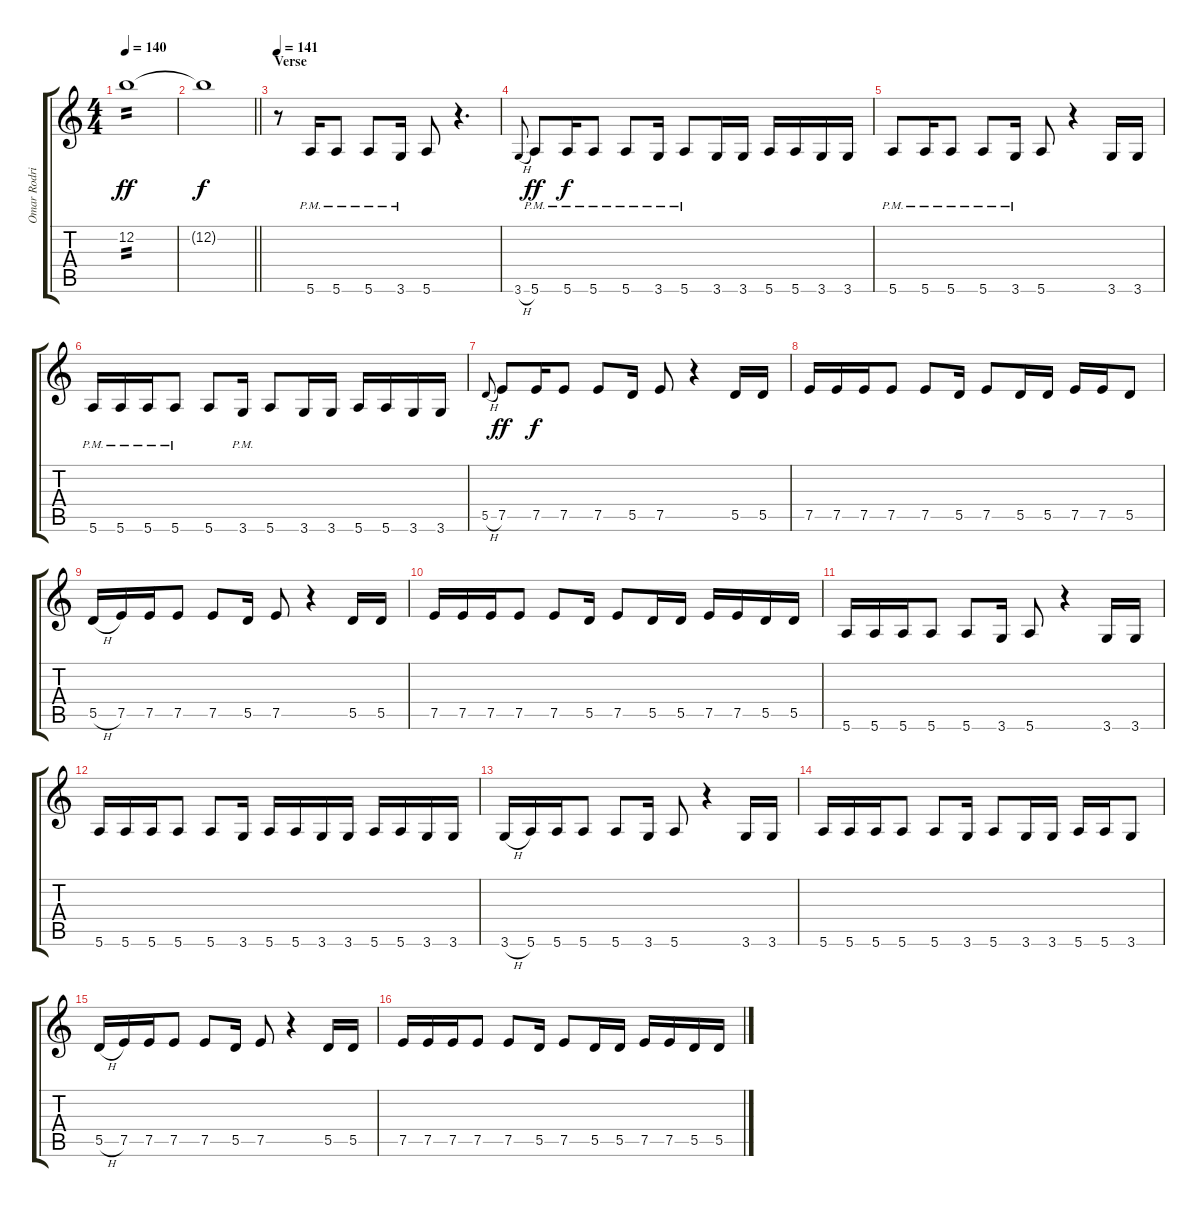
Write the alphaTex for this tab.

\track ("Omar Rodriguez-Lopez - Guitar 1" "Omar Rodri") {instrument distortionguitar}
\staff {score tabs}
\tuning (E4 B3 G3 D3 A2 E2) {hide}
\ts (4 4)
\tempo 140
\clef g2
\ks c
12.2.1{tp 2 dy ff} |
\barLineRight lightlight
12.2{t}.1{dy f} |
\section ("" "Verse")
\tempo 141
r.8 5.6{pm}.16 5.6{pm}.8 5.6{pm}.8 3.6{pm}.16 5.6.8 r.4{d} |
3.6{h}.8{gr onbeat} 5.6{pm}.8{dy ff} 5.6{pm}.16{dy f} 5.6{pm}.8 5.6{pm}.8 3.6{pm}.16 5.6{pm}.8 3.6.16 3.6.16 5.6.16 5.6.16 3.6.16 3.6.16 |
5.6{pm}.8 5.6{pm}.16 5.6{pm}.8 5.6{pm}.8 3.6{pm}.16 5.6.8 r.4 3.6.16 3.6.16 |
5.6{pm}.16 5.6{pm}.16 5.6{pm}.16 5.6{pm}.8 5.6.8 3.6{pm}.16 5.6.8 3.6.16 3.6.16 5.6.16 5.6.16 3.6.16 3.6.16 |
5.5{h}.8{gr onbeat} 7.5.8{dy ff} 7.5.16{dy f} 7.5.8 7.5.8 5.5.16 7.5.8 r.4 5.5.16 5.5.16 |
7.5.16 7.5.16 7.5.16 7.5.8 7.5.8 5.5.16 7.5.8 5.5.16 5.5.16 7.5.16 7.5.16 5.5.8 |
5.5{h}.16 7.5.16 7.5.16 7.5.8 7.5.8 5.5.16 7.5.8 r.4 5.5.16 5.5.16 |
7.5.16 7.5.16 7.5.16 7.5.8 7.5.8 5.5.16 7.5.8 5.5.16 5.5.16 7.5.16 7.5.16 5.5.16 5.5.16 |
5.6.16 5.6.16 5.6.16 5.6.8 5.6.8 3.6.16 5.6.8 r.4 3.6.16 3.6.16 |
5.6.16 5.6.16 5.6.16 5.6.8 5.6.8 3.6.16 5.6.16 5.6.16 3.6.16 3.6.16 5.6.16 5.6.16 3.6.16 3.6.16 |
3.6{h}.16 5.6.16 5.6.16 5.6.8 5.6.8 3.6.16 5.6.8 r.4 3.6.16 3.6.16 |
5.6.16 5.6.16 5.6.16 5.6.8 5.6.8 3.6.16 5.6.8 3.6.16 3.6.16 5.6.16 5.6.16 3.6.8 |
5.5{h}.16 7.5.16 7.5.16 7.5.8 7.5.8 5.5.16 7.5.8 r.4 5.5.16 5.5.16 |
7.5.16 7.5.16 7.5.16 7.5.8 7.5.8 5.5.16 7.5.8 5.5.16 5.5.16 7.5.16 7.5.16 5.5.16 5.5.16
